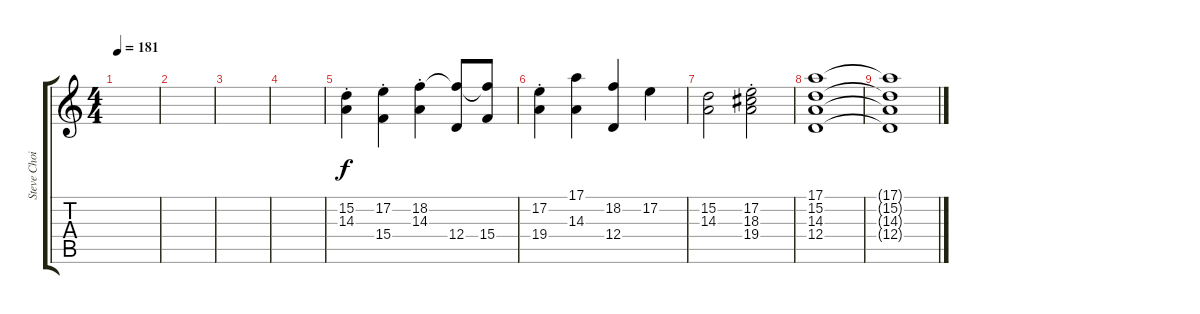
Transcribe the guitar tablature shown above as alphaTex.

\track ("Steve Choi Piano" "Steve Choi") {instrument honkytonkpiano}
\staff {score tabs}
\tuning (E4 B3 G3 D3 A2 E2) {hide}
\ts (4 4)
\tempo 181
\clef g2
\ks c
|
|
|
|
(15.2{st} 14.3).4{balance 10 instrument brightacousticpiano} (17.2{st} 15.4).4 (18.2{st} 14.3).4 (18.2{t} 12.4).8 (18.2{t} 15.4).8 |
(17.2{st} 19.4{st}).4 (17.1 14.3).4 (18.2 12.4).4 17.2.4 |
(15.2 14.3).2 (17.2{st} 18.3{st} 19.4{st}).2 |
(17.1 15.2 14.3 12.4).1 |
(17.1{t} 15.2{t} 14.3{t} 12.4{t}).1
